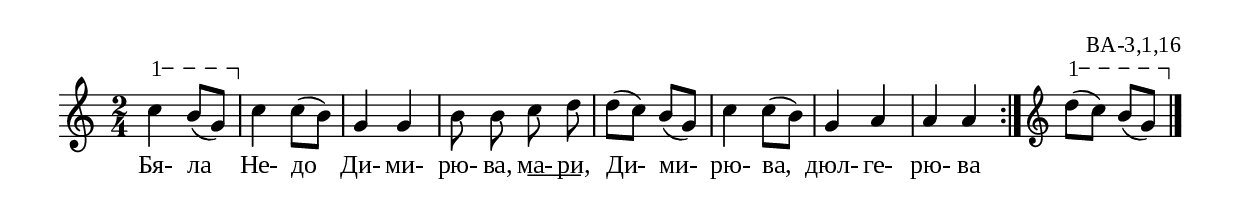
%{
BA_3_1_16
%}

\include "td-preamble.ly"

\score {
\relative c'' {
%% \tempo 4 = 152
  \time 2/4
\varA  
c4\startTextSpan b8( g\stopTextSpan) | 
c4 c8( b) | g4 g | b8\noBeam b c8\noBeam d | d8( c) b( g) | c4 c8( b) | g4 a | a a  
 \bar ":|" 
\endm
\varA  
d8(\startTextSpan c) b8( g\stopTextSpan) 
\bar "|." 
}
\addlyrics { Бя- ла Не- до Ди- ми- рю- ва, 
ма- \startTextSpan ри, \stopTextSpan Ди- ми- рю- ва, дюл- ге- рю- ва }
%
\layout {
  indent = #0
  line-width = 190\mm
  ragged-right=##f
\context {
      \Lyrics
      \consists "Text_spanner_engraver"
      \override TextSpanner #'direction = #DOWN
      \override TextSpanner #'style = #'line    
      \override TextSpanner #'outside-staff-priority = ##f
      \override TextSpanner #'padding = #0.2 % sets the distance of the line from the lyrics
      \override TextSpanner #'bound-details =
      #`((left . ((Y . 0)
                  (padding . 0)
                  (attach-dir . ,LEFT)))
         (left-broken . ((end-on-note . #t)))
         (right . ((Y . 0)
                   (padding . 0)
                   (attach-dir . ,RIGHT))))
    }
  
}
%
\midi { 
	\context {
		\Score
		tempoWholesPerMinute = #(ly:make-moment 152 4)
		}
	}
}
%
\header{
  opus = "ВА-3,1,16"
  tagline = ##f
}


